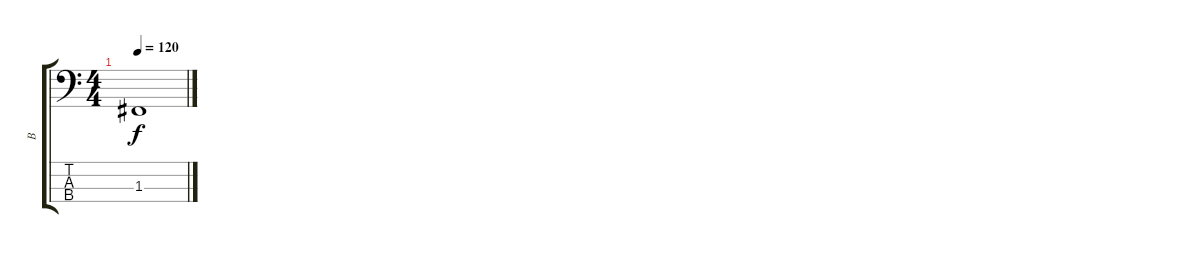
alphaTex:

\track ("B" "B") {instrument electricbassfinger}
\staff {score tabs}
\tuning (Eb2 Bb1 F1 C1) {hide}
\ts (4 4)
\tempo 120
\clef f4
\ks c
1.3.1{dy f}
